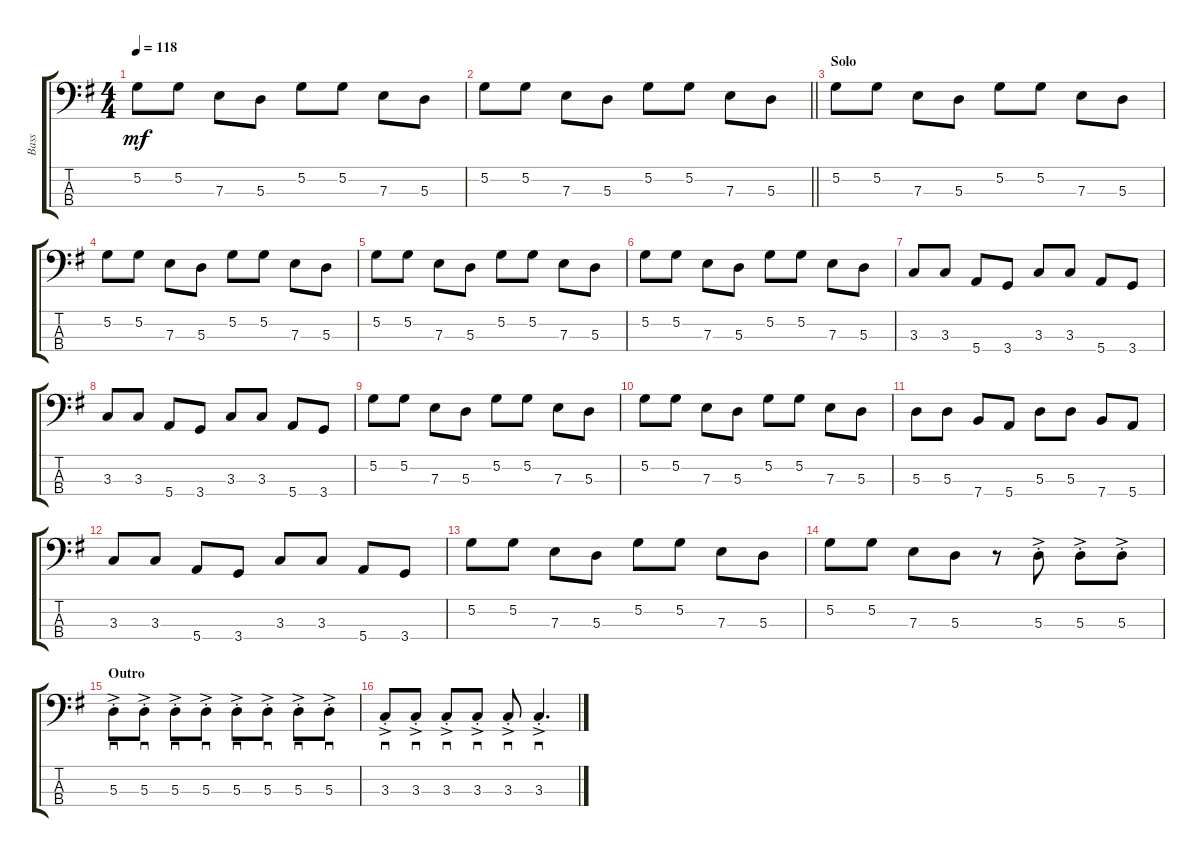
\track ("Bass" "Bass") {instrument electricbassfinger}
\staff {score tabs}
\tuning (G2 D2 A1 E1) {hide}
\ts (4 4)
\tempo 118
\clef f4
\ks g
5.2.8{dy mf} 5.2.8 7.3.8 5.3.8 5.2.8 5.2.8 7.3.8 5.3.8 |
\barLineRight lightlight
5.2.8 5.2.8 7.3.8 5.3.8 5.2.8 5.2.8 7.3.8 5.3.8 |
\section ("" "Solo")
5.2.8 5.2.8 7.3.8 5.3.8 5.2.8 5.2.8 7.3.8 5.3.8 |
5.2.8 5.2.8 7.3.8 5.3.8 5.2.8 5.2.8 7.3.8 5.3.8 |
5.2.8 5.2.8 7.3.8 5.3.8 5.2.8 5.2.8 7.3.8 5.3.8 |
5.2.8 5.2.8 7.3.8 5.3.8 5.2.8 5.2.8 7.3.8 5.3.8 |
3.3.8 3.3.8 5.4.8 3.4.8 3.3.8 3.3.8 5.4.8 3.4.8 |
3.3.8 3.3.8 5.4.8 3.4.8 3.3.8 3.3.8 5.4.8 3.4.8 |
5.2.8 5.2.8 7.3.8 5.3.8 5.2.8 5.2.8 7.3.8 5.3.8 |
5.2.8 5.2.8 7.3.8 5.3.8 5.2.8 5.2.8 7.3.8 5.3.8 |
5.3.8 5.3.8 7.4.8 5.4.8 5.3.8 5.3.8 7.4.8 5.4.8 |
3.3.8 3.3.8 5.4.8 3.4.8 3.3.8 3.3.8 5.4.8 3.4.8 |
5.2.8 5.2.8 7.3.8 5.3.8 5.2.8 5.2.8 7.3.8 5.3.8 |
5.2.8 5.2.8 7.3.8 5.3.8 r.8 5.3{ac st}.8 5.3{ac st}.8 5.3{ac st}.8 |
\section ("" "Outro")
5.3{ac st}.8{sd} 5.3{ac st}.8{sd} 5.3{ac st}.8{sd} 5.3{ac st}.8{sd} 5.3{ac st}.8{sd} 5.3{ac st}.8{sd} 5.3{ac st}.8{sd} 5.3{ac st}.8{sd} |
3.3{ac st}.8{sd} 3.3{ac st}.8{sd} 3.3{ac st}.8{sd} 3.3{ac st}.8{sd} 3.3{ac st}.8{sd} 3.3{ac st}.4{d sd}
